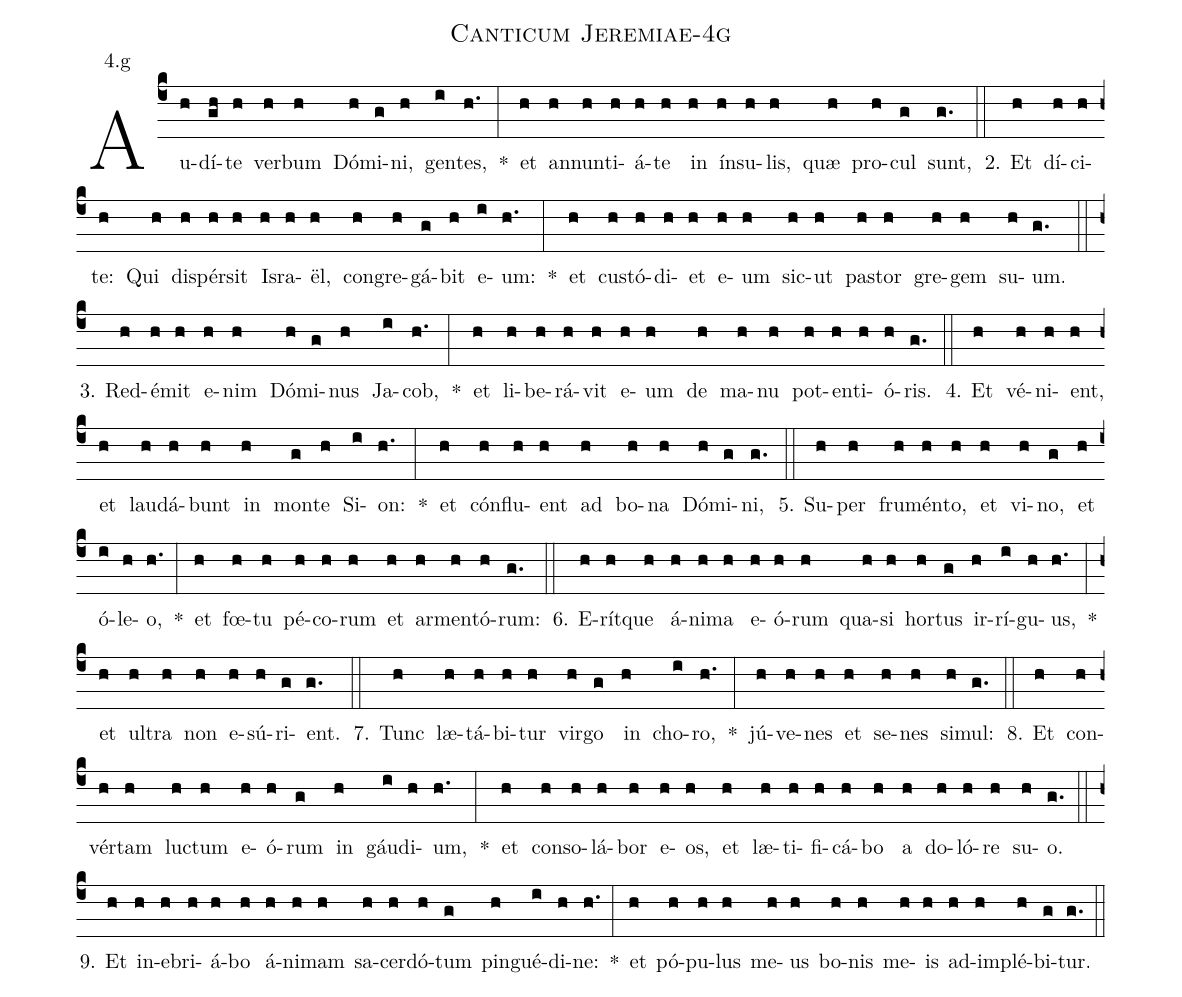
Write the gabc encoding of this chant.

name: Canticum Jeremiae-4g;
annotation: 4.g;
%%
(c4)Au(h)dí(gh)te(h) ver(h)bum(h) Dó(h)mi(g)ni,(h) gen(i)tes,(h.) *(:) et(h) an(h)nun(h)ti(h)á(h)te(h) in(h) ín(h)su(h)lis,(h) quæ(h) pro(h)cul(g) sunt,(g.) (::)
2. Et(h) dí(h)ci(h)te:(h) Qui(h) di(h)spér(h)sit(h) Is(h)ra(h)ël,(h) con(h)gre(h)gá(g)bit(h) e(i)um:(h.) *(:) et(h) cus(h)tó(h)di(h)et(h) e(h)um(h) sic(h)ut(h) pas(h)tor(h) gre(h)gem(h) su(h)um.(g.) (::)
3. Red(h)é(h)mit(h) e(h)nim(h) Dó(h)mi(g)nus(h) Ja(i)cob,(h.) *(:) et(h) li(h)be(h)rá(h)vit(h) e(h)um(h) de(h) ma(h)nu(h) pot(h)en(h)ti(h)ó(h)ris.(g.) (::)
4. Et(h) vé(h)ni(h)ent,(h) et(h) lau(h)dá(h)bunt(h) in(h) mon(g)te(h) Si(i)on:(h.) *(:) et(h) cón(h)flu(h)ent(h) ad(h) bo(h)na(h) Dó(h)mi(g)ni,(g.) (::)
5. Su(h)per(h) fru(h)mén(h)to,(h) et(h) vi(h)no,(g) et(h) ó(i)le(h)o,(h.) *(:) et(h) fœ(h)tu(h) pé(h)co(h)rum(h) et(h) ar(h)men(h)tó(h)rum:(g.) (::)
6. E(h)rít(h)que(h) á(h)ni(h)ma(h) e(h)ó(h)rum(h) qua(h)si(h) hor(h)tus(g) ir(h)rí(i)gu(h)us,(h.) *(:) et(h) ul(h)tra(h) non(h) e(h)sú(h)ri(g)ent.(g.) (::)
7. Tunc(h) læ(h)tá(h)bi(h)tur(h) vir(h)go(g) in(h) cho(i)ro,(h.) *(:) jú(h)ve(h)nes(h) et(h) se(h)nes(h) si(h)mul:(g.) (::)
8. Et(h) con(h)vér(h)tam(h) luc(h)tum(h) e(h)ó(h)rum(g) in(h) gáu(i)di(h)um,(h.) *(:) et(h) con(h)so(h)lá(h)bor(h) e(h)os,(h) et(h) læ(h)ti(h)fi(h)cá(h)bo(h) a(h) do(h)ló(h)re(h) su(h)o.(g.) (::)
9. Et(h) in(h)e(h)bri(h)á(h)bo(h) á(h)ni(h)mam(h) sa(h)cer(h)dó(h)tum(g) pin(h)gué(i)di(h)ne:(h.) *(:) et(h) pó(h)pu(h)lus(h) me(h)us(h) bo(h)nis(h) me(h)is(h) ad(h)im(h)plé(h)bi(g)tur.(g.) (::)
